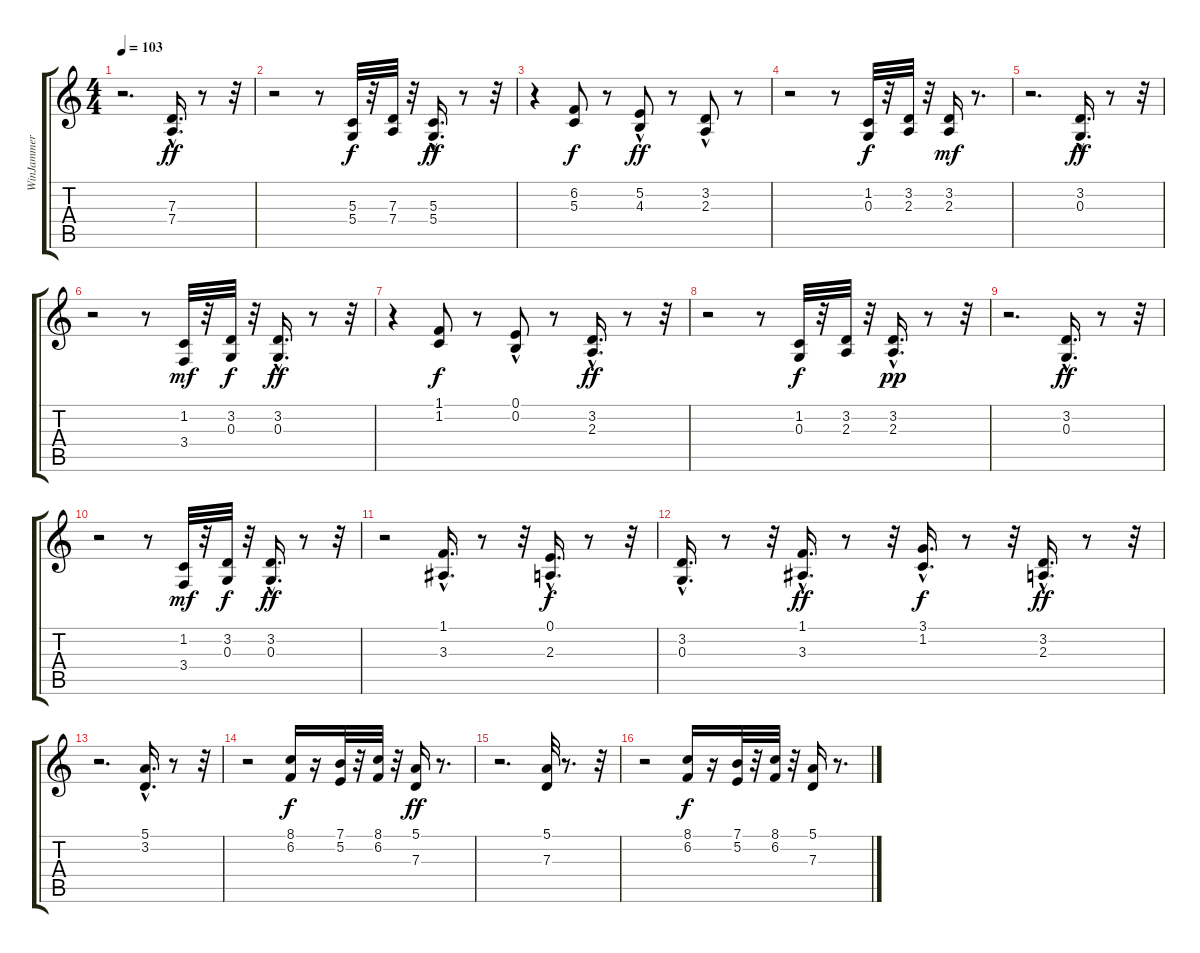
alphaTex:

\track ("WinJammer Demo" "WinJammer ") {instrument electricpiano2}
\staff {score tabs}
\tuning (E4 B3 G3 D3 A2 E2) {hide}
\ts (4 4)
\tempo 103
\clef g2
\ks c
r.2{d dy f} (7.3{hac} 7.4{hac}).16{d dy ff} r.8 r.32 |
r.2 r.8 (5.3 5.4).32{dy f} r.32 (7.3 7.4).32 r.32 (5.3 5.4{hac}).16{d dy ff} r.8 r.32 |
r.4 (6.2 5.3).8{dy f} r.8 (5.2{hac} 4.3).8{dy ff} r.8 (3.2{hac} 2.3).8 r.8 |
r.2 r.8 (1.2 0.3).32{dy f} r.32 (3.2 2.3).32 r.32 (3.2 2.3).16{dy mf} r.8{d} |
r.2{d} (3.2{hac} 0.3{hac}).16{d dy ff} r.8 r.32 |
r.2 r.8 (1.2 3.4).32{dy mf} r.32 (3.2 0.3).32{dy f} r.32 (3.2{hac} 0.3{hac}).16{d dy ff} r.8 r.32 |
r.4 (1.1 1.2).8{dy f} r.8 (0.1{hac} 0.2).8 r.8 (3.2{hac} 2.3{hac}).16{d dy ff} r.8 r.32 |
r.2 r.8 (1.2 0.3).32{dy f} r.32 (3.2 2.3).32 r.32 (3.2{hac} 2.3{hac}).16{d dy pp} r.8 r.32 |
r.2{d} (3.2{hac} 0.3{hac}).16{d dy ff} r.8 r.32 |
r.2 r.8 (1.2 3.4).32{dy mf} r.32 (3.2 0.3).32{dy f} r.32 (3.2{hac} 0.3{hac}).16{d dy ff} r.8 r.32 |
r.2 (1.1{hac} 3.3{hac}).16{d} r.8 r.32 (0.1 2.3{hac}).16{d dy f} r.8 r.32 |
(3.2 0.3{hac}).16{d} r.8 r.32 (1.1 3.3{hac}).16{d dy ff} r.8 r.32 (3.1 1.2{hac}).16{d dy f} r.8 r.32 (3.2{hac} 2.3{hac}).16{d dy ff} r.8 r.32 |
r.2{d} (5.1{hac} 3.2{hac}).16{d} r.8 r.32 |
r.2 (8.1 6.2).16{dy f} r.16 (7.1 5.2).32 r.32 (8.1 6.2).32 r.32 (5.1 7.3).16{dy ff} r.8{d} |
r.2{d} (5.1 7.3).32 r.8{d} r.32 |
r.2 (8.1 6.2).16{dy f} r.16 (7.1 5.2).32 r.32 (8.1 6.2).32 r.32 (5.1 7.3).16 r.8{d}
